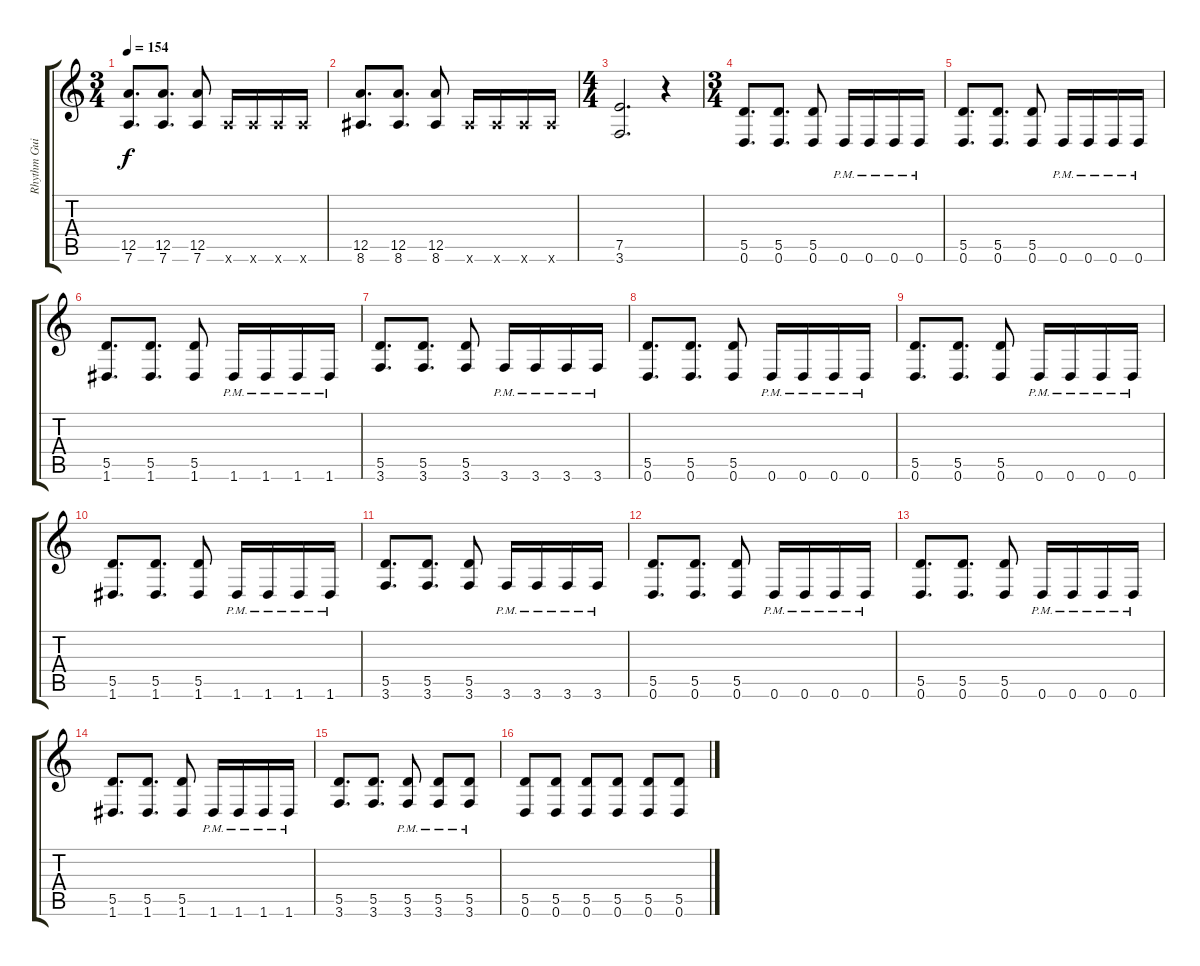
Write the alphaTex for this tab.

\track ("Rhythm Guitar 2" "Rhythm Gui") {instrument distortionguitar}
\staff {score tabs}
\tuning (E4 B3 G3 D3 A2 D2) {hide}
\ts (3 4)
\tempo 154
\clef g2
\ks c
(12.5 7.6).8{d dy f} (12.5 7.6).8{d} (12.5 7.6).8 7.6{x}.16 7.6{x}.16 7.6{x}.16 7.6{x}.16 |
(12.5 8.6).8{d} (12.5 8.6).8{d} (12.5 8.6).8 8.6{x}.16 8.6{x}.16 8.6{x}.16 8.6{x}.16 |
\ts (4 4)
(7.5 3.6).2{d} r.4 |
\ts (3 4)
(5.5 0.6).8{d} (5.5 0.6).8{d} (5.5 0.6).8 0.6{pm}.16 0.6{pm}.16 0.6{pm}.16 0.6{pm}.16 |
(5.5 0.6).8{d} (5.5 0.6).8{d} (5.5 0.6).8 0.6{pm}.16 0.6{pm}.16 0.6{pm}.16 0.6{pm}.16 |
(5.5 1.6).8{d} (5.5 1.6).8{d} (5.5 1.6).8 1.6{pm}.16 1.6{pm}.16 1.6{pm}.16 1.6{pm}.16 |
(5.5 3.6).8{d} (5.5 3.6).8{d} (5.5 3.6).8 3.6{pm}.16 3.6{pm}.16 3.6{pm}.16 3.6{pm}.16 |
(5.5 0.6).8{d} (5.5 0.6).8{d} (5.5 0.6).8 0.6{pm}.16 0.6{pm}.16 0.6{pm}.16 0.6{pm}.16 |
(5.5 0.6).8{d} (5.5 0.6).8{d} (5.5 0.6).8 0.6{pm}.16 0.6{pm}.16 0.6{pm}.16 0.6{pm}.16 |
(5.5 1.6).8{d} (5.5 1.6).8{d} (5.5 1.6).8 1.6{pm}.16 1.6{pm}.16 1.6{pm}.16 1.6{pm}.16 |
(5.5 3.6).8{d} (5.5 3.6).8{d} (5.5 3.6).8 3.6{pm}.16 3.6{pm}.16 3.6{pm}.16 3.6{pm}.16 |
(5.5 0.6).8{d} (5.5 0.6).8{d} (5.5 0.6).8 0.6{pm}.16 0.6{pm}.16 0.6{pm}.16 0.6{pm}.16 |
(5.5 0.6).8{d} (5.5 0.6).8{d} (5.5 0.6).8 0.6{pm}.16 0.6{pm}.16 0.6{pm}.16 0.6{pm}.16 |
(5.5 1.6).8{d} (5.5 1.6).8{d} (5.5 1.6).8 1.6{pm}.16 1.6{pm}.16 1.6{pm}.16 1.6{pm}.16 |
(5.5 3.6).8{d} (5.5 3.6).8{d} (5.5{pm} 3.6{pm}).8 (5.5{pm} 3.6{pm}).8 (5.5{pm} 3.6{pm}).8 |
(5.5 0.6).8 (5.5 0.6).8 (5.5 0.6).8 (5.5 0.6).8 (5.5 0.6).8 (5.5 0.6).8
